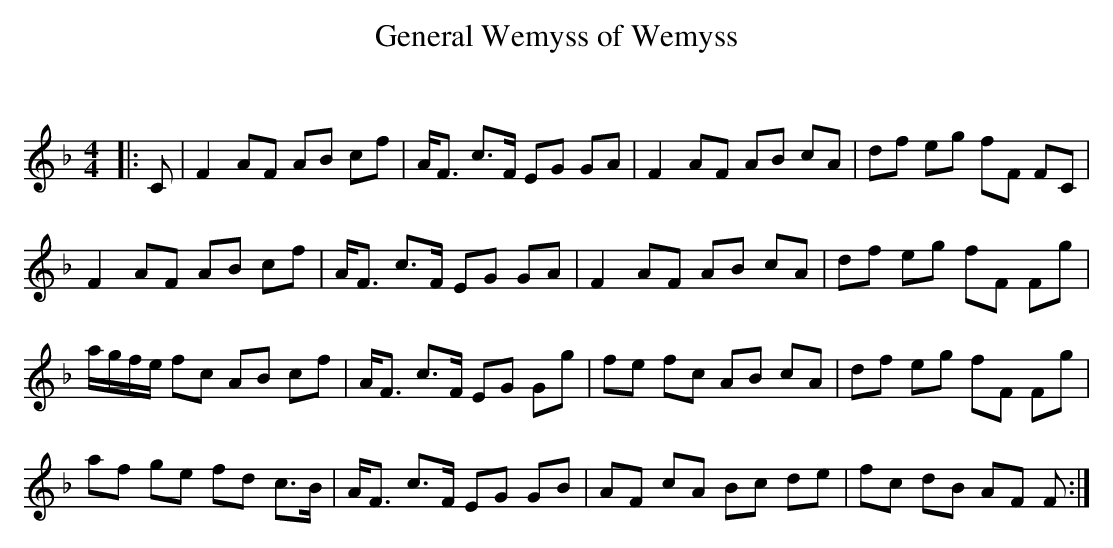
X:1
T: General Wemyss of Wemyss
C:
Q: 232
K:F
M:4/4
L:1/8
|:C|F2 AF AB cf|A1/2F3/2 c3/2F1/2 EG GA|F2 AF AB cA|df eg fF FC|
F2 AF AB cf|A1/2F3/2 c3/2F1/2 EG GA|F2 AF AB cA|df eg fF Fg|
a1/2g1/2f1/2e1/2 fc AB cf|A1/2F3/2 c3/2F1/2 EG Gg|fe fc AB cA|df eg fF Fg|
af ge fd c3/2B1/2|A1/2F3/2 c3/2F1/2 EG GB|AF cA Bc de|fc dB AF F:|
